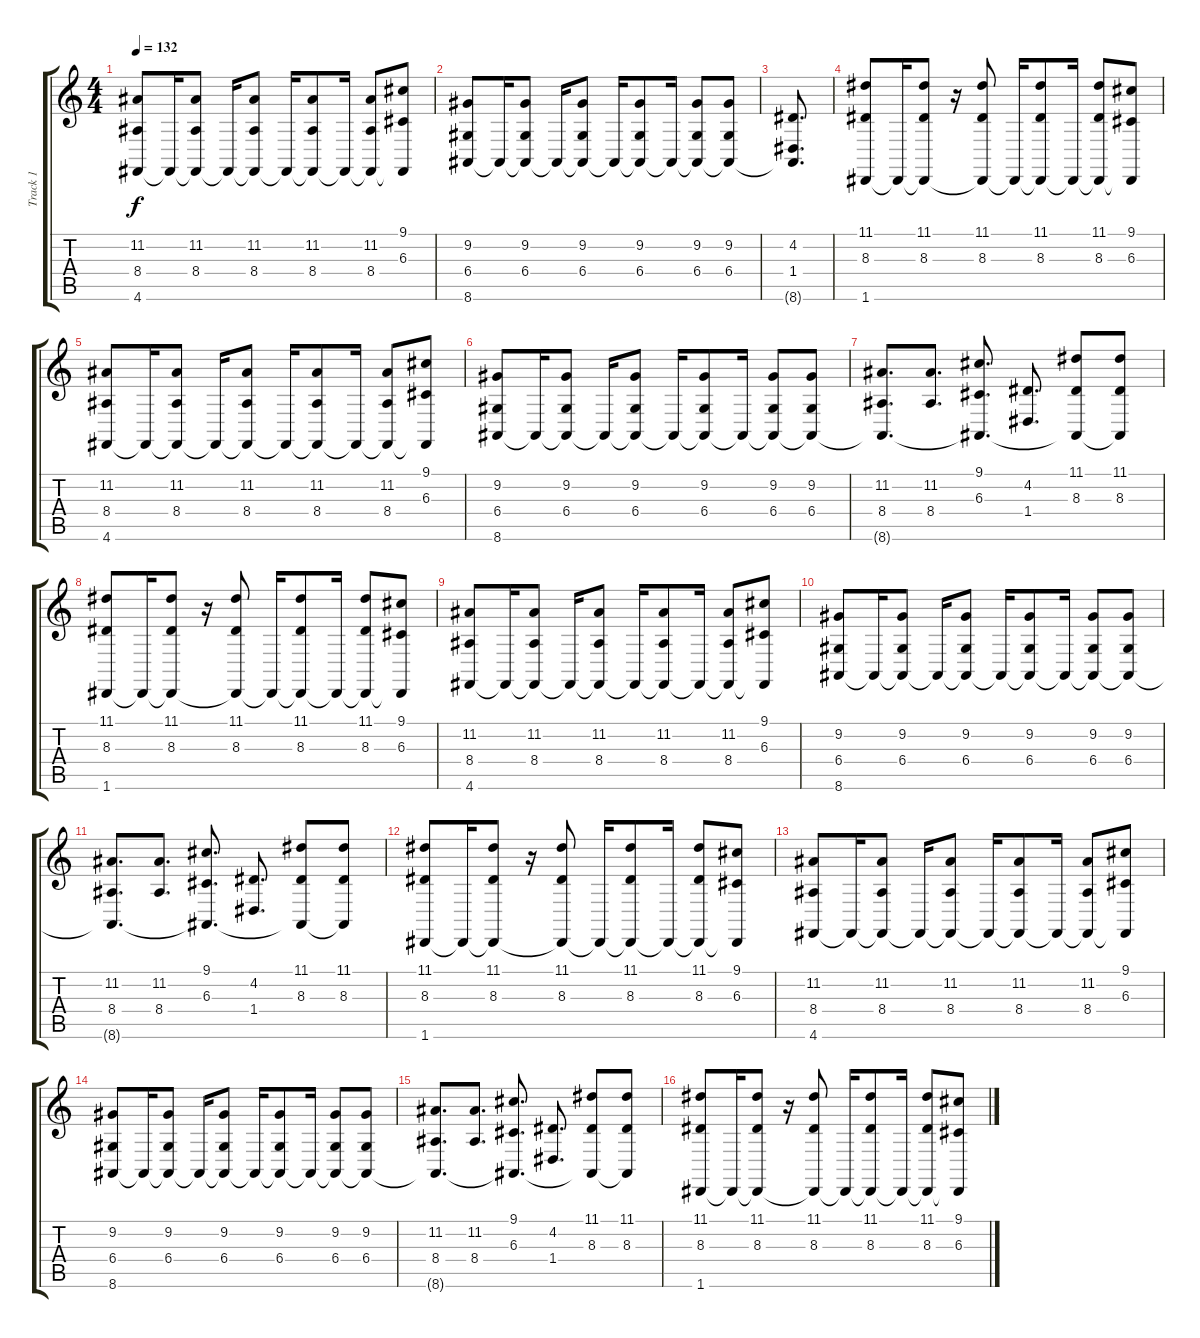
\track ("Track 1" "Track 1") {instrument lead2sawtooth}
\staff {score tabs}
\tuning (E4 B3 G3 D3 A2 D2) {hide}
\ts (4 4)
\tempo 132
\clef g2
\ks c
(11.2 8.4 4.6).8{dy f} 4.6{t}.16 (11.2 8.4 4.6{t}).8 4.6{t}.16 (11.2 8.4 4.6{t}).8 4.6{t}.16 (11.2 8.4 4.6{t}).8 4.6{t}.16 (11.2 8.4 4.6{t}).8 (9.1 6.3 4.6{t}).8 |
(9.2 6.4 8.6).8 8.6{t}.16 (9.2 6.4 8.6{t}).8 8.6{t}.16 (9.2 6.4 8.6{t}).8 8.6{t}.16 (9.2 6.4 8.6{t}).8 8.6{t}.16 (9.2 6.4 8.6{t}).8 (9.2 6.4 8.6{t}).8 |
(4.2 1.4 8.6{t}).8{d} |
(11.1 8.3 1.6).8{volume 12 instrument lead2sawtooth} 1.6{t}.16 (11.1 8.3 1.6{t}).8 r.16 (11.1 8.3 1.6{t}).8 1.6{t}.16 (11.1 8.3 1.6{t}).8 1.6{t}.16 (11.1 8.3 1.6{t}).8 (9.1 6.3 1.6{t}).8 |
(11.2 8.4 4.6).8 4.6{t}.16 (11.2 8.4 4.6{t}).8 4.6{t}.16 (11.2 8.4 4.6{t}).8 4.6{t}.16 (11.2 8.4 4.6{t}).8 4.6{t}.16 (11.2 8.4 4.6{t}).8 (9.1 6.3 4.6{t}).8 |
(9.2 6.4 8.6).8 8.6{t}.16 (9.2 6.4 8.6{t}).8 8.6{t}.16 (9.2 6.4 8.6{t}).8 8.6{t}.16 (9.2 6.4 8.6{t}).8 8.6{t}.16 (9.2 6.4 8.6{t}).8 (9.2 6.4 8.6{t}).8 |
(11.2 8.4 8.6{t}).8{d} (11.2 8.4).8{d} (9.1 6.3 8.6{t}).8{d} (4.2 1.4).8{d} (11.1 8.3 8.6{t}).8 (11.1 8.3 8.6{t}).8 |
(11.1 8.3 1.6).8 1.6{t}.16 (11.1 8.3 1.6{t}).8 r.16 (11.1 8.3 1.6{t}).8 1.6{t}.16 (11.1 8.3 1.6{t}).8 1.6{t}.16 (11.1 8.3 1.6{t}).8 (9.1 6.3 1.6{t}).8 |
(11.2 8.4 4.6).8 4.6{t}.16 (11.2 8.4 4.6{t}).8 4.6{t}.16 (11.2 8.4 4.6{t}).8 4.6{t}.16 (11.2 8.4 4.6{t}).8 4.6{t}.16 (11.2 8.4 4.6{t}).8 (9.1 6.3 4.6{t}).8 |
(9.2 6.4 8.6).8 8.6{t}.16 (9.2 6.4 8.6{t}).8 8.6{t}.16 (9.2 6.4 8.6{t}).8 8.6{t}.16 (9.2 6.4 8.6{t}).8 8.6{t}.16 (9.2 6.4 8.6{t}).8 (9.2 6.4 8.6{t}).8 |
(11.2 8.4 8.6{t}).8{d} (11.2 8.4).8{d} (9.1 6.3 8.6{t}).8{d} (4.2 1.4).8{d} (11.1 8.3 8.6{t}).8 (11.1 8.3 8.6{t}).8 |
(11.1 8.3 1.6).8 1.6{t}.16 (11.1 8.3 1.6{t}).8 r.16 (11.1 8.3 1.6{t}).8 1.6{t}.16 (11.1 8.3 1.6{t}).8 1.6{t}.16 (11.1 8.3 1.6{t}).8 (9.1 6.3 1.6{t}).8 |
(11.2 8.4 4.6).8 4.6{t}.16 (11.2 8.4 4.6{t}).8 4.6{t}.16 (11.2 8.4 4.6{t}).8 4.6{t}.16 (11.2 8.4 4.6{t}).8 4.6{t}.16 (11.2 8.4 4.6{t}).8 (9.1 6.3 4.6{t}).8 |
(9.2 6.4 8.6).8 8.6{t}.16 (9.2 6.4 8.6{t}).8 8.6{t}.16 (9.2 6.4 8.6{t}).8 8.6{t}.16 (9.2 6.4 8.6{t}).8 8.6{t}.16 (9.2 6.4 8.6{t}).8 (9.2 6.4 8.6{t}).8 |
(11.2 8.4 8.6{t}).8{d} (11.2 8.4).8{d} (9.1 6.3 8.6{t}).8{d} (4.2 1.4).8{d} (11.1 8.3 8.6{t}).8 (11.1 8.3 8.6{t}).8 |
(11.1 8.3 1.6).8 1.6{t}.16 (11.1 8.3 1.6{t}).8 r.16 (11.1 8.3 1.6{t}).8 1.6{t}.16 (11.1 8.3 1.6{t}).8 1.6{t}.16 (11.1 8.3 1.6{t}).8 (9.1 6.3 1.6{t}).8
